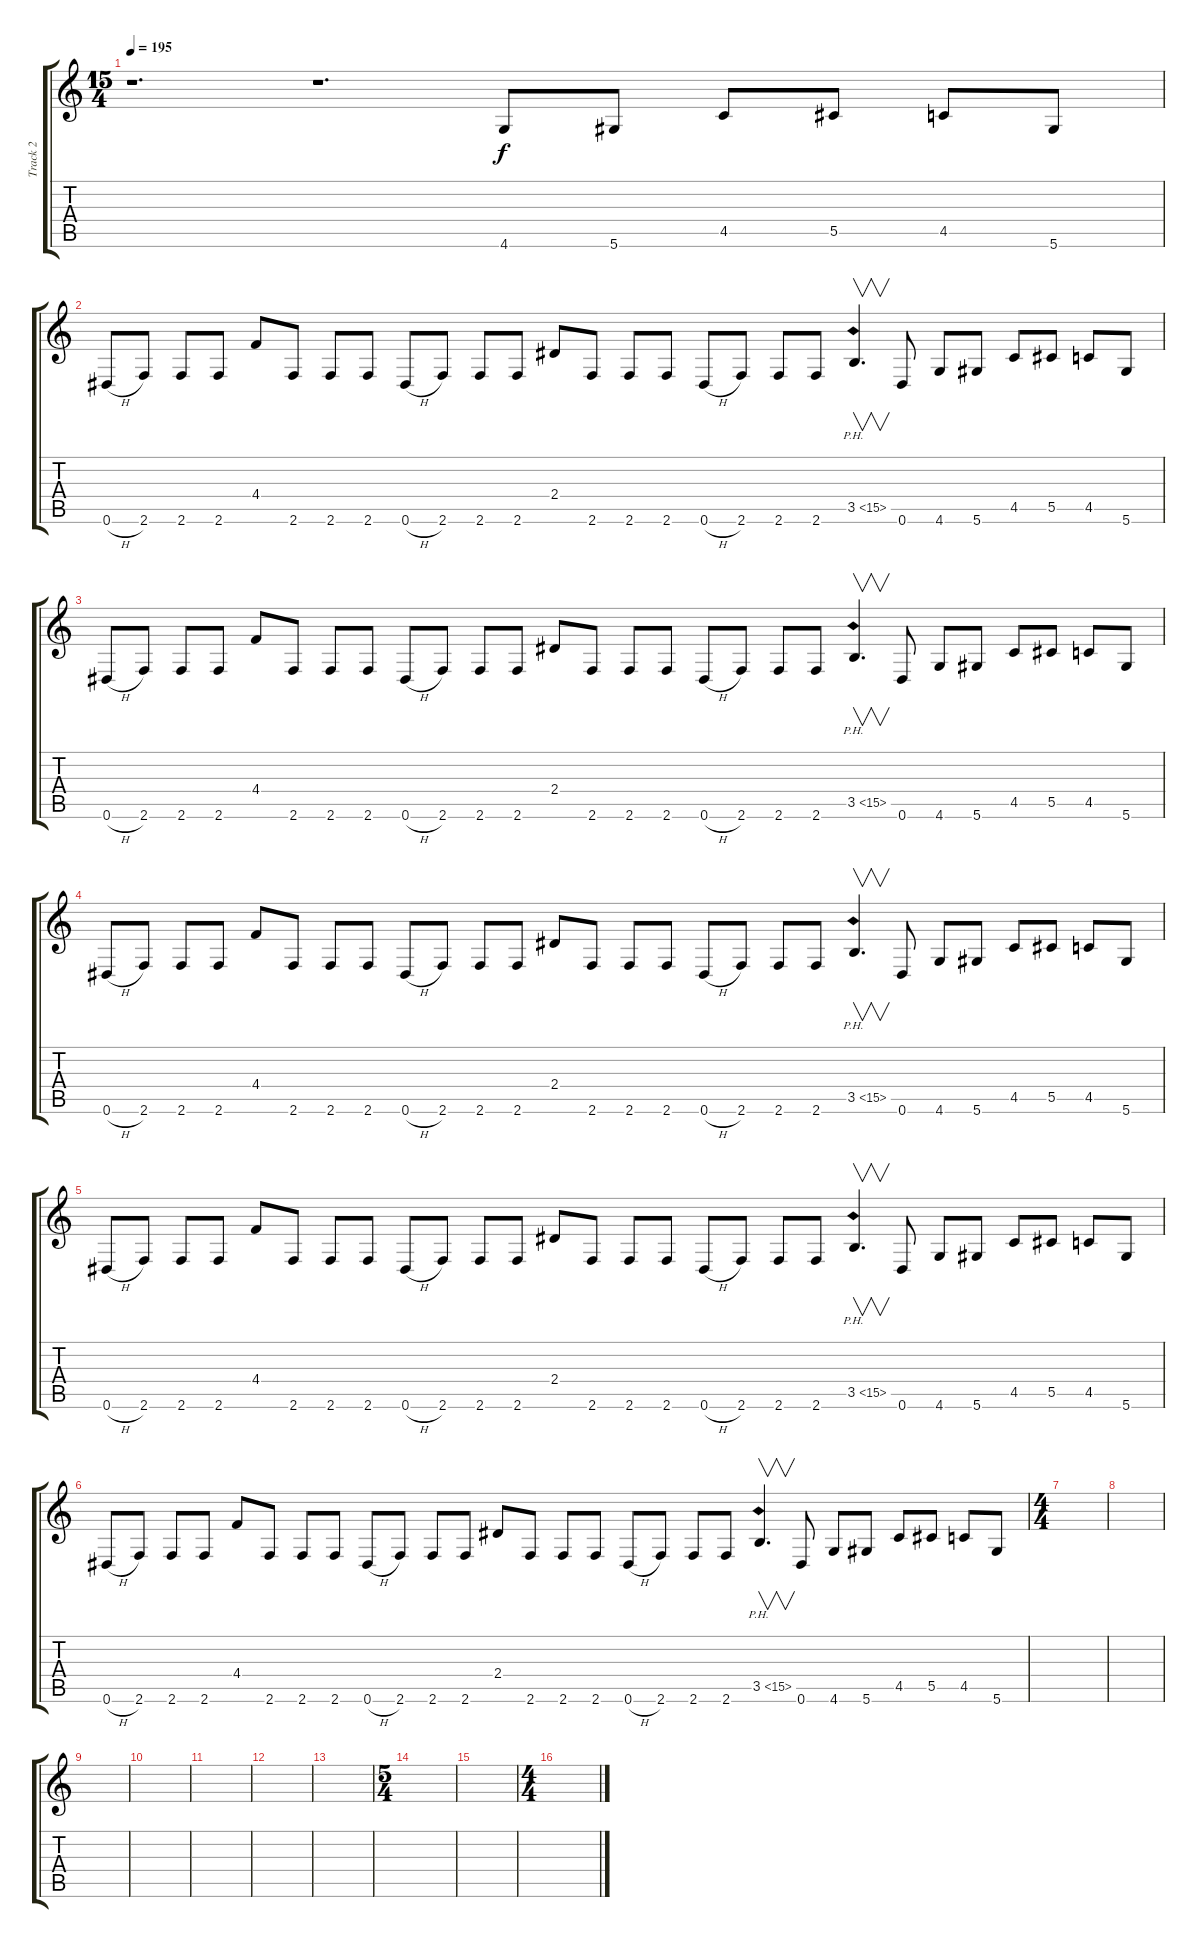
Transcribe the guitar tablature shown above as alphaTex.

\track ("Track 2" "Track 2") {instrument distortionguitar}
\staff {score tabs}
\tuning (Eb4 Bb3 Gb3 Db3 Ab2 Eb2) {hide}
\ts (15 4)
\tempo 195
\clef g2
\ks c
r.1{d dy f} r.1{d} 4.6.8 5.6.8 4.5.8 5.5.8 4.5.8 5.6.8 |
0.6{h}.8 2.6.8 2.6.8 2.6.8 4.4.8 2.6.8 2.6.8 2.6.8 0.6{h}.8 2.6.8 2.6.8 2.6.8 2.4.8 2.6.8 2.6.8 2.6.8 0.6{h}.8 2.6.8 2.6.8 2.6.8 3.5{ph 12}.4{v d} 0.6.8 4.6.8 5.6.8 4.5.8 5.5.8 4.5.8 5.6.8 |
0.6{h}.8 2.6.8 2.6.8 2.6.8 4.4.8 2.6.8 2.6.8 2.6.8 0.6{h}.8 2.6.8 2.6.8 2.6.8 2.4.8 2.6.8 2.6.8 2.6.8 0.6{h}.8 2.6.8 2.6.8 2.6.8 3.5{ph 12}.4{v d} 0.6.8 4.6.8 5.6.8 4.5.8 5.5.8 4.5.8 5.6.8 |
0.6{h}.8 2.6.8 2.6.8 2.6.8 4.4.8 2.6.8 2.6.8 2.6.8 0.6{h}.8 2.6.8 2.6.8 2.6.8 2.4.8 2.6.8 2.6.8 2.6.8 0.6{h}.8 2.6.8 2.6.8 2.6.8 3.5{ph 12}.4{v d} 0.6.8 4.6.8 5.6.8 4.5.8 5.5.8 4.5.8 5.6.8 |
0.6{h}.8 2.6.8 2.6.8 2.6.8 4.4.8 2.6.8 2.6.8 2.6.8 0.6{h}.8 2.6.8 2.6.8 2.6.8 2.4.8 2.6.8 2.6.8 2.6.8 0.6{h}.8 2.6.8 2.6.8 2.6.8 3.5{ph 12}.4{v d} 0.6.8 4.6.8 5.6.8 4.5.8 5.5.8 4.5.8 5.6.8 |
0.6{h}.8 2.6.8 2.6.8 2.6.8 4.4.8 2.6.8 2.6.8 2.6.8 0.6{h}.8 2.6.8 2.6.8 2.6.8 2.4.8 2.6.8 2.6.8 2.6.8 0.6{h}.8 2.6.8 2.6.8 2.6.8 3.5{ph 12}.4{v d} 0.6.8 4.6.8 5.6.8 4.5.8 5.5.8 4.5.8 5.6.8 |
\ts (4 4)
|
|
|
|
|
|
|
\ts (5 4)
|
|
\ts (4 4)
